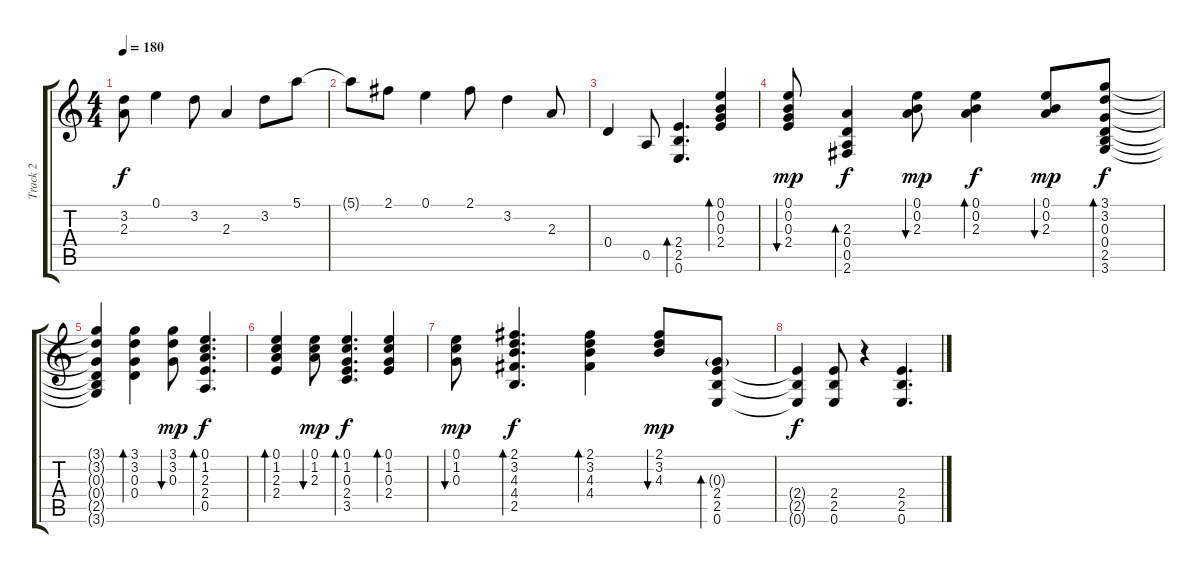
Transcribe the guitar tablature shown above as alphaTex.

\track ("Track 2" "Track 2") {instrument acousticguitarsteel}
\staff {score tabs}
\tuning (E4 B3 G3 D3 A2 E2) {hide}
\ts (4 4)
\tempo 180
\clef g2
\ks c
(3.2{t} 2.3{t}).8{dy f} 0.1.4 3.2.8 2.3.4 3.2.8 5.1.8 |
5.1{t}.8 2.1.8 0.1.4 2.1.8 3.2.4 2.3.8 |
0.4.4 0.5.8 (2.4 2.5 0.6).4{d bd 120} (0.1 0.2 0.3 2.4).4{bd 120} |
(0.1 0.2 0.3 2.4).8{bu 120 dy mp} (2.3 0.4 0.5 2.6).4{bd 120 dy f} (0.1 0.2 2.3).8{bu 120 dy mp} (0.1 0.2 2.3).4{bd 120 dy f} (0.1 0.2 2.3).8{bu 120 dy mp} (3.1 3.2 0.3 0.4 2.5 3.6).8{bd 120 dy f} |
(3.1{t} 3.2{t} 0.3{t} 0.4{t} 2.5{t} 3.6{t}).4 (3.1 3.2 0.3 0.4).4{bd 120} (3.1 3.2 0.3).8{bu 120 dy mp} (0.1 1.2 2.3 2.4 0.5).4{d bd 120 dy f} |
(0.1 1.2 2.3 2.4).4{bd 120} (0.1 1.2 2.3).8{bu 120 dy mp} (0.1 1.2 0.3 2.4 3.5).4{d bd 120 dy f} (0.1 1.2 0.3 2.4).4{bd 120} |
(0.1 1.2 0.3).8{bu 120 dy mp} (2.1 3.2 4.3 4.4 2.5).4{d bd 120 dy f} (2.1 3.2 4.3 4.4).4{bd 120} (2.1 3.2 4.3).8{bu 120 dy mp} (0.3{g} 2.4 2.5 0.6).8{bd 120} |
(2.4{t} 2.5{t} 0.6{t}).4{dy f} (2.4 2.5 0.6).8 r.4 (2.4 2.5 0.6).4{d}
